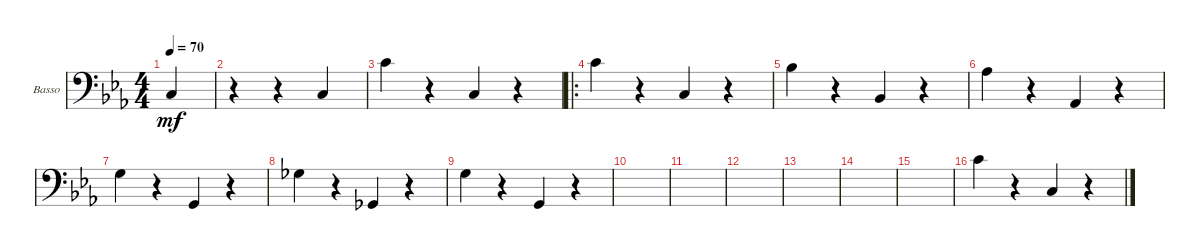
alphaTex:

\defaultSystemsLayout 4
\bracketExtendMode groupsimilarinstruments
\firstSystemTrackNameOrientation horizontal
\otherSystemsTrackNameOrientation horizontal
\track ("Basso" "Basso") {instrument contrabass}
\staff {score}
\tuning (G2 D2 A1 E1)
\ts (4 4)
\tempo 70
\clef f4
\ks cminor
3.3.4{dy mf instrument contrabass} |
r.4 r.4 8.4.4 |
5.1.4 r.4 8.4.4 r.4 |
\ro
5.1.4 r.4 8.4.4 r.4 |
3.1.4 r.4 1.3.4 r.4 |
1.1.4 r.4 4.4.4 r.4 |
0.1.4 r.4 3.4.4 r.4 |
4.2.4 r.4 2.4.4 r.4 |
0.1.4 r.4 3.4.4 r.4 |
|
|
|
|
|
|
5.1.4 r.4 8.4.4 r.4
